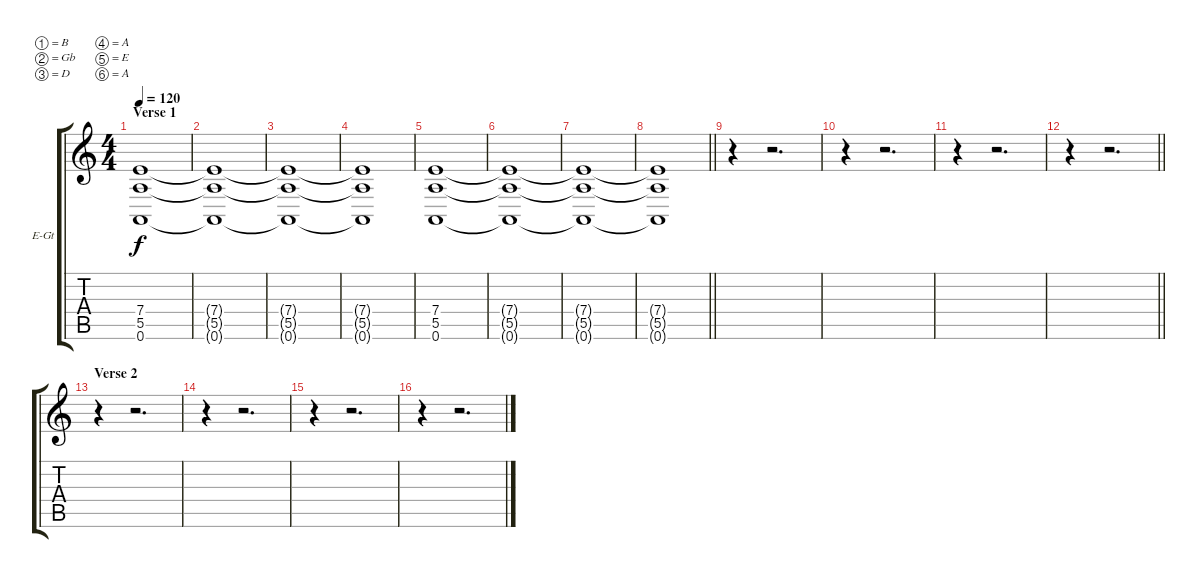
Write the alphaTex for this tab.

\bracketExtendMode groupsimilarinstruments
\firstSystemTrackNameOrientation horizontal
\otherSystemsTrackNameOrientation horizontal
\track ("Lead Gtr. " "E-Gt") {instrument distortionguitar}
\staff {score tabs}
\tuning (B3 Gb3 D3 A2 E2 A1)
\ts (4 4)
\section ("" "Verse 1")
\tempo 120
\clef g2
\ks c
(7.4 5.5 0.6).1{dy f} |
(7.4{t} 5.5{t} 0.6{t}).1 |
(7.4{t} 5.5{t} 0.6{t}).1 |
(7.4{t} 5.5{t} 0.6{t}).1 |
(7.4 5.5 0.6).1 |
(7.4{t} 5.5{t} 0.6{t}).1 |
(7.4{t} 5.5{t} 0.6{t}).1 |
\barLineRight lightlight
(7.4{t} 5.5{t} 0.6{t}).1 |
r.4 r.2{d} |
r.4 r.2{d} |
r.4 r.2{d} |
\barLineRight lightlight
r.4 r.2{d} |
\section ("" "Verse 2")
r.4 r.2{d} |
r.4 r.2{d} |
r.4 r.2{d} |
r.4 r.2{d}
